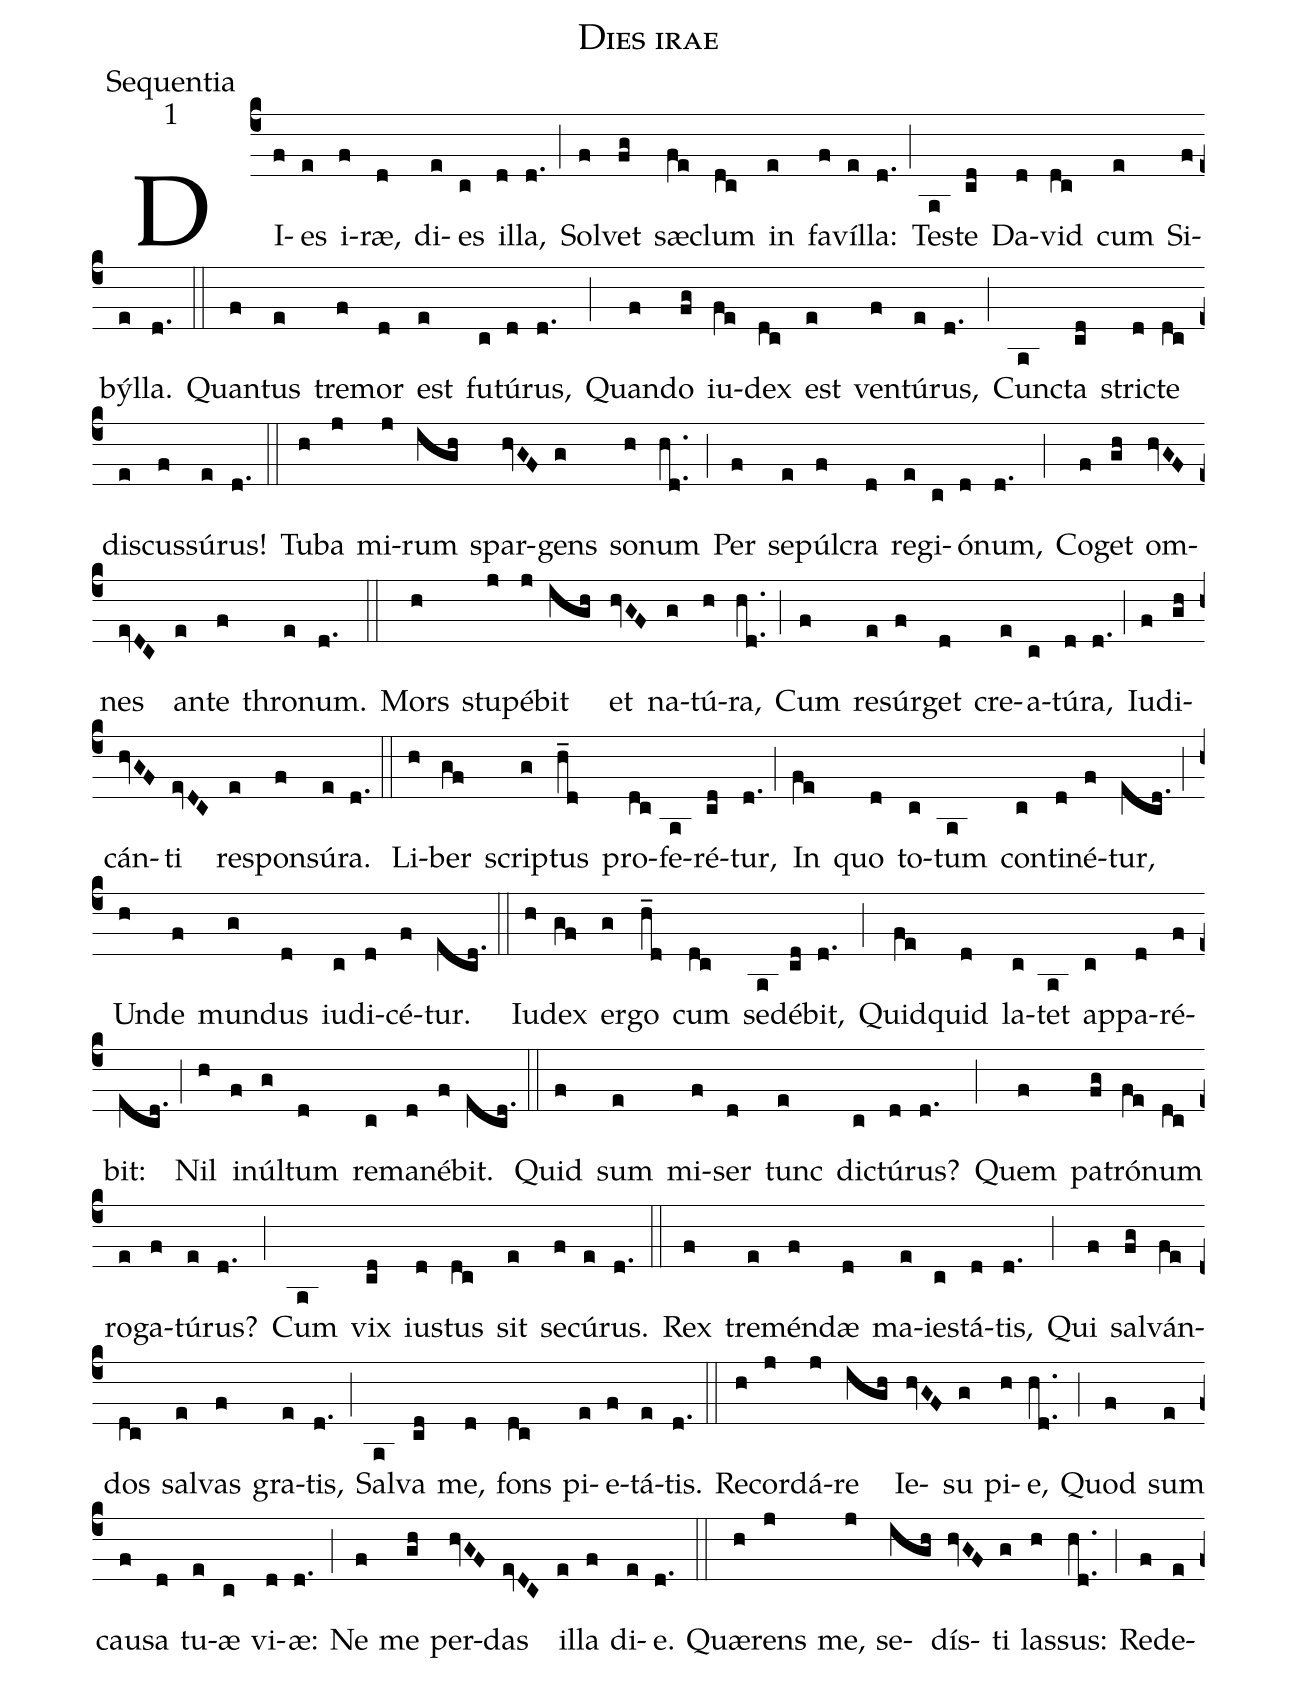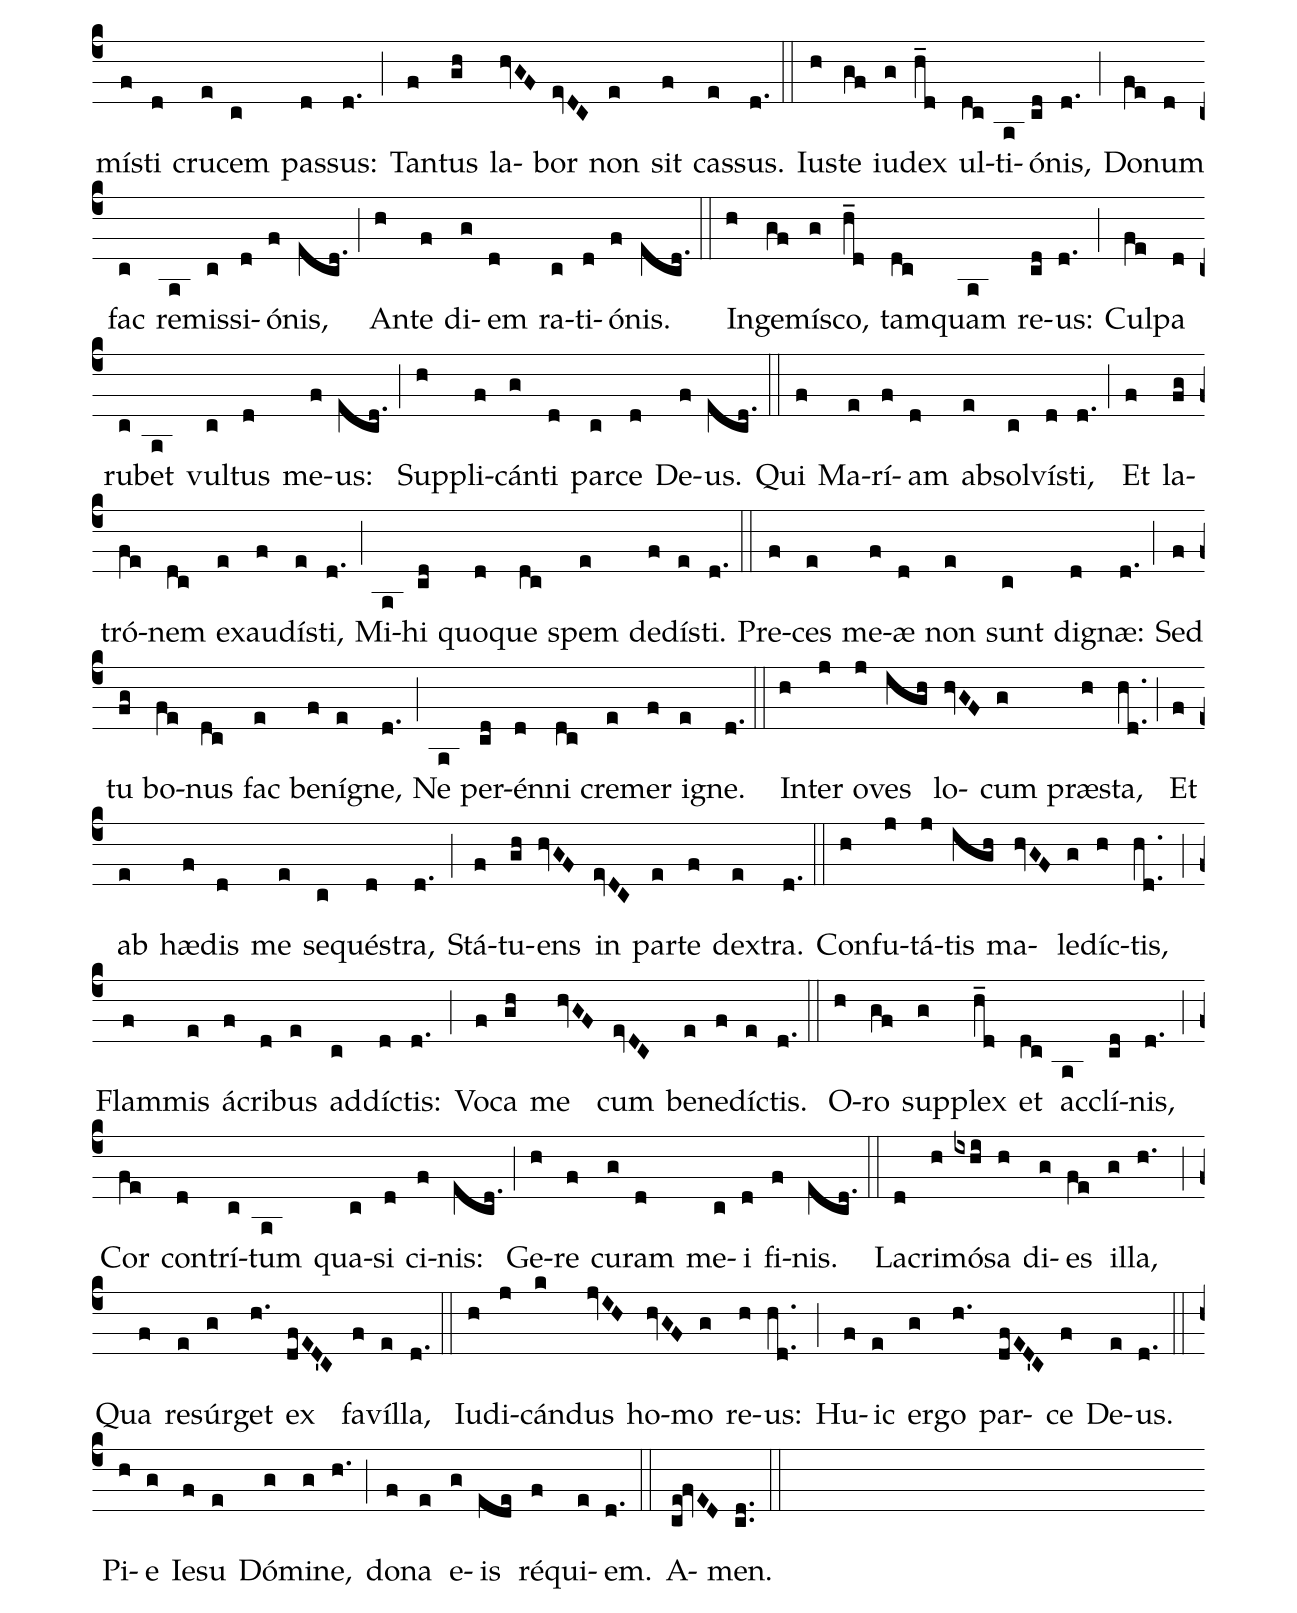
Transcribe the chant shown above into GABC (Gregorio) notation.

name: Dies irae;
office-part: Sequentia;
mode: 1;
%%
(c4)
DI(f)es(e) i(f)ræ,(d) di(e)es(c) il(d)la,(d.) (;)
Sol(f)vet(fg) sæ(fe)clum(dc) in(e) fa(f)víl(e)la:(d.) (;)
Tes(a)te(cd) Da(d)vid(dc) cum(e) Si(f)býl(e)la.(d.) (::)
Quan(f)tus(e) tre(f)mor(d) est(e) fu(c)tú(d)rus,(d.) (;)
Quan(f)do(fg) iu(fe)dex(dc) est(e) ven(f)tú(e)rus,(d.) (;)
Cunc(a)ta(cd) stric(d)te(dc) dis(e)cus(f)sú(e)rus!(d.) (::)
Tu(h)ba(j) mi(j)rum(igh) spar(hvGF)gens(g) so(h)num(hd..) (;)
Per(f) se(e)púl(f)cra(d) re(e)gi(c)ó(d)num,(d.) (;)
Co(f)get(gh) om(hvGF)nes(evDC) an(e)te(f) thro(e)num.(d.) (::)
Mors(h) stu(j)pé(j)bit(igh) et(hvGF) na(g)tú(h)ra,(hd..) (;)
Cum(f) re(e)súr(f)get(d) cre(e)a(c)tú(d)ra,(d.) (;)
Iu(f)di(gh)cán(hvGF)ti(evDC) re(e)spon(f)sú(e)ra.(d.) (::)
Li(h)ber(gf) scrip(g)tus(h_d) pro(dc)fe(a)ré(cd)tur,(d.) (;)
In(fe) quo(d) to(c)tum(a) con(c)ti(d)né(f)tur,(ecd.) (;)
Un(h)de(f) mun(g)dus(d) iu(c)di(d)cé(f)tur.(ecd.) (::)
Iu(h)dex(gf) er(g)go(h_d) cum(dc) se(a)dé(cd)bit,(d.) (;)
Quid(fe)quid(d) la(c)tet(a) ap(c)pa(d)ré(f)bit:(ecd.) (;)
Nil(h) in(f)úl(g)tum(d) re(c)ma(d)né(f)bit.(ecd.) (::)
Quid(f) sum(e) mi(f)ser(d) tunc(e) dic(c)tú(d)rus?(d.) (;)
Quem(f) pa(fg)tró(fe)num(dc) ro(e)ga(f)tú(e)rus?(d.) (;)
Cum(a) vix(cd) ius(d)tus(dc) sit(e) se(f)cú(e)rus.(d.) (::)
Rex(f) tre(e)mén(f)dæ(d) ma(e)ies(c)tá(d)tis,(d.) (;)
Qui(f) sal(fg)ván(fe)dos(dc) sal(e)vas(f) gra(e)tis,(d.) (;)
Sal(a)va(cd) me,(d) fons(dc) pi(e)e(f)tá(e)tis.(d.) (::)
Re(h)cor(j)dá(j)re(igh) Ie(hvGF)su(g) pi(h)e,(hd..) (;)
Quod(f) sum(e) cau(f)sa(d) tu(e)æ(c) vi(d)æ:(d.) (;)
Ne(f) me(gh) per(hvGF)das(evDC) il(e)la(f) di(e)e.(d.) (::)
Quæ(h)rens(j) me,(j) se(igh)dís(hvGF)ti(g) las(h)sus:(hd..) (;)
Red(f)e(e)mís(f)ti(d) cru(e)cem(c) pas(d)sus:(d.) (;)
Tan(f)tus(gh) la(hvGF)bor(evDC) non(e) sit(f) cas(e)sus.(d.) (::)
Ius(h)te(gf) iu(g)dex(h_d) ul(dc)ti(a)ó(cd)nis,(d.) (;)
Do(fe)num(d) fac(c) re(a)mis(c)si(d)ó(f)nis,(ecd.) (;)
An(h)te(f) di(g)em(d) ra(c)ti(d)ó(f)nis.(ecd.) (::)
In(h)ge(gf)mís(g)co,(h_d) tam(dc)quam(a) re(cd)us:(d.) (;)
Cul(fe)pa(d) ru(c)bet(a) vul(c)tus(d) me(f)us:(ecd.) (;)
Sup(h)pli(f)cán(g)ti(d) par(c)ce(d) De(f)us.(ecd.) (::)
Qui(f) Ma(e)rí(f)am(d) ab(e)sol(c)vís(d)ti,(d.) (;)
Et(f) la(fg)tró(fe)nem(dc) ex(e)au(f)dís(e)ti,(d.) (;)
Mi(a)hi(cd) quo(d)que(dc) spem(e) de(f)dís(e)ti.(d.) (::)
Pre(f)ces(e) me(f)æ(d) non(e) sunt(c) di(d)gnæ:(d.) (;)
Sed(f) tu(fg) bo(fe)nus(dc) fac(e) be(f)ní(e)gne,(d.) (;)
Ne(a) per(cd)én(d)ni(dc) cre(e)mer(f) i(e)gne.(d.) (::)
In(h)ter(j) o(j)ves(igh) lo(hvGF)cum(g) præ(h)sta,(hd..) (;)
Et(f) ab(e) hæ(f)dis(d) me(e) se(c)qués(d)tra,(d.) (;)
Stá(f)tu(gh)ens(hvGF) in(evDC) par(e)te(f) dex(e)tra.(d.) (::)
Con(h)fu(j)tá(j)tis(igh) ma(hvGF)le(g)díc(h)tis,(hd..) (;)
Flam(f)mis(e) á(f)cri(d)bus(e) ad(c)díc(d)tis:(d.) (;)
Vo(f)ca(gh) me(hvGF) cum(evDC) be(e)ne(f)díc(e)tis.(d.) (::)
O(h)ro(gf) sup(g)plex(h_d) et(dc) ac(a)clí(cd)nis,(d.) (;)
Cor(fe) con(d)trí(c)tum(a) qua(c)si(d) ci(f)nis:(ecd.) (;)
Ge(h)re(f) cu(g)ram(d) me(c)i(d) fi(f)nis.(ecd.) (::)
La(d)cri(h)mó(ixhi)sa(h) di(g)es(fe) il(g)la,(h.) (;)
Qua(f) re(e)súr(g)get(h.) ex(dfED'C) fa(f)víl(e)la,(d.) (::)
Iu(h)di(j)cán(k)dus(jvIH) ho(hvGF)mo(g) re(h)us:(hd..) (;)
Hu(f)ic(e) er(g)go(h.) par(dfED'C)ce(f) De(e)us.(d.) (::)
Pi(h)e(g) Ie(f)su(e) Dó(g)mi(g)ne,(h.) (;)
do(f)na(e) e(g)is(ede) ré(f)qui(e)em.(d.) (::)
A(ce!fvED)men.(cd..) (::)
